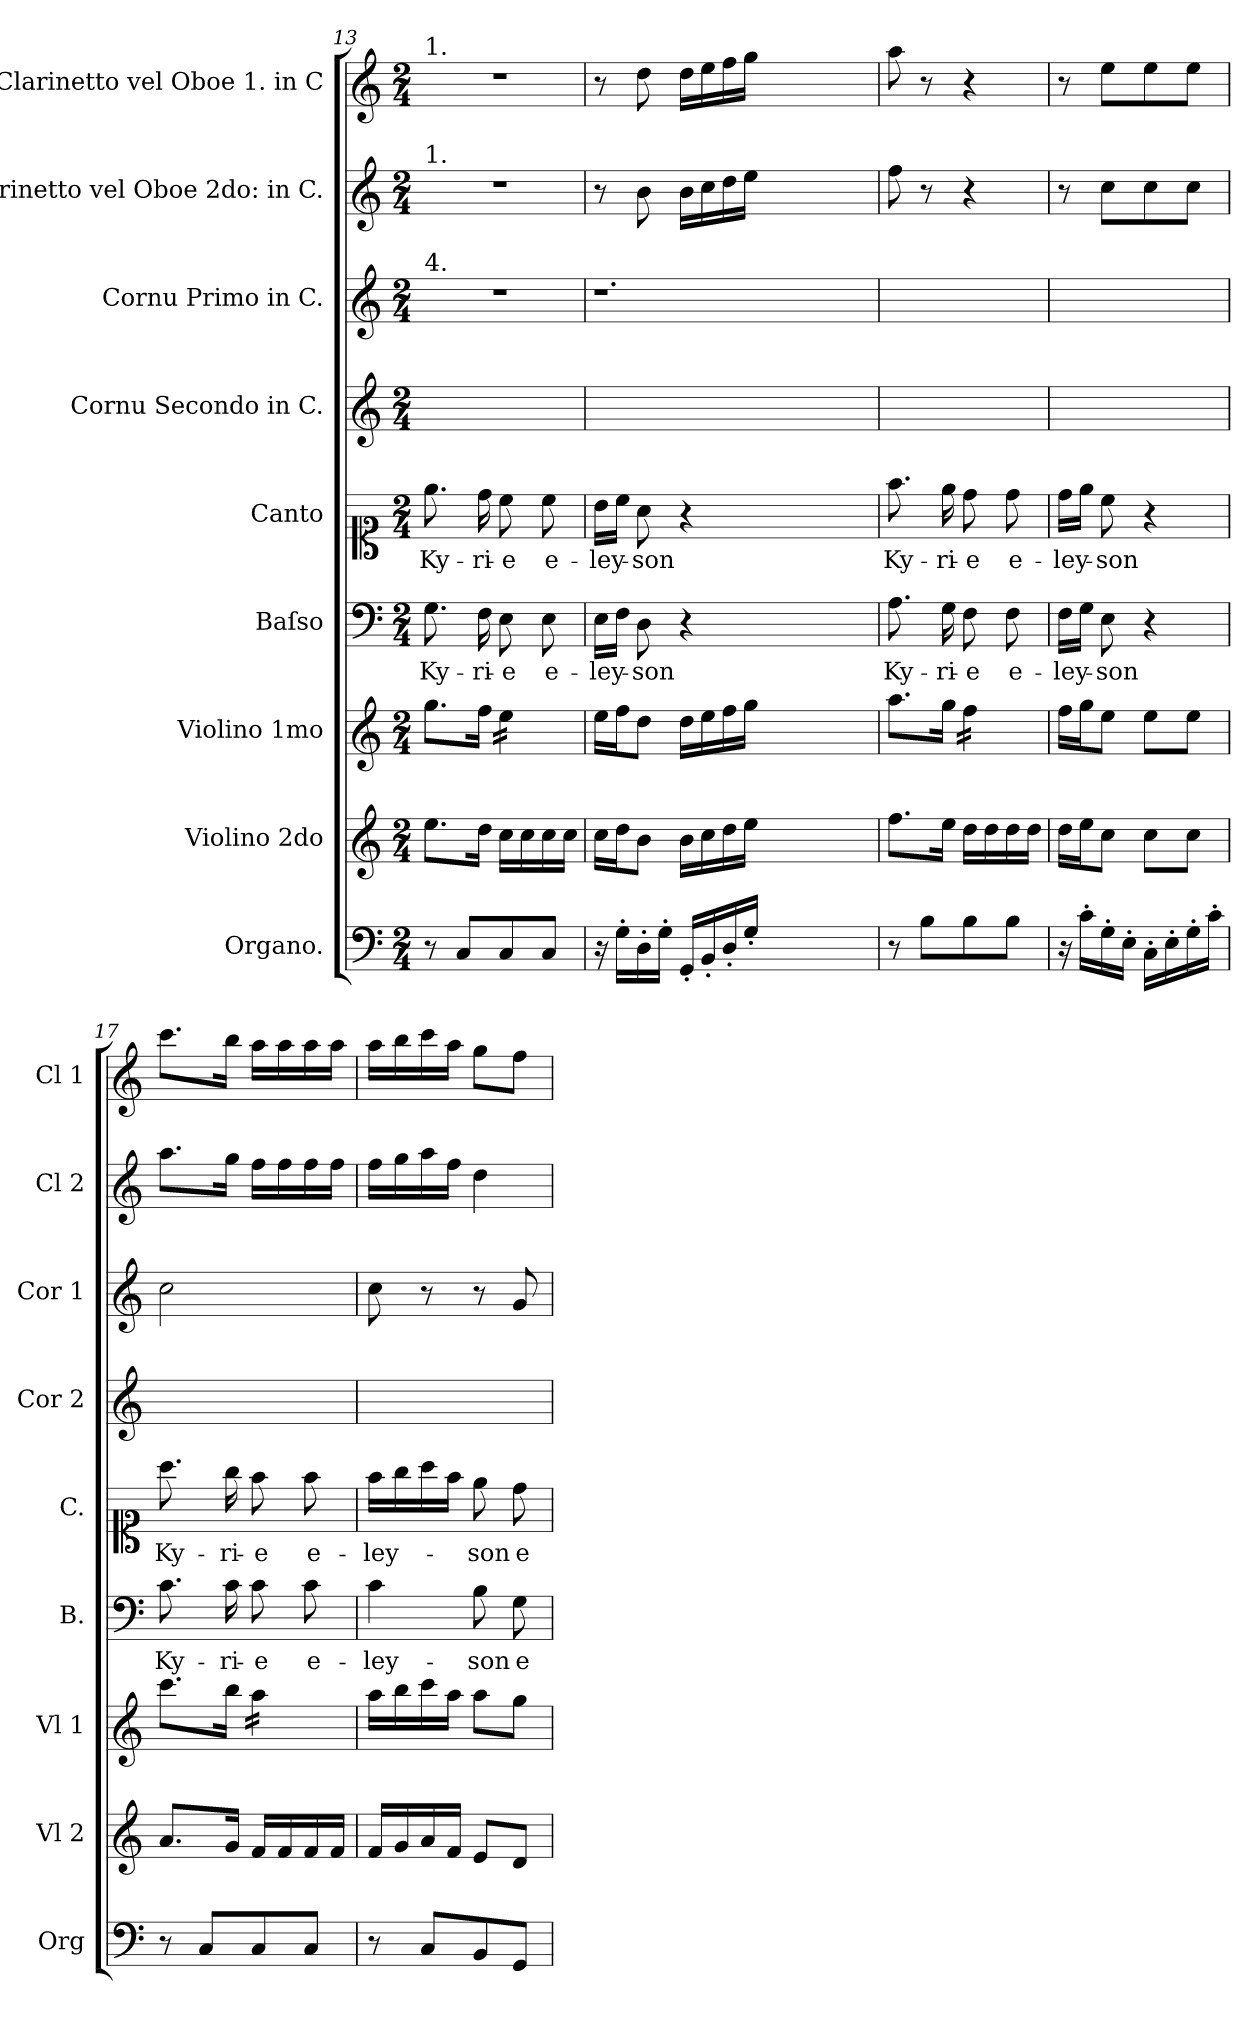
**kern	**kern	**kern	**kern	**text	**kern	**text	**kern	**kern	**kern	**kern
*part9	*part8	*part7	*part6	*part6	*part5	*part5	*part4	*part3	*part2	*part1
*staff9	*staff8	*staff7	*staff6	*staff6	*staff5	*staff5	*staff4	*staff3	*staff2	*staff1
*I"Organo.	*I"Violino 2do	*I"Violino 1mo	*I"Baſso	*	*I"Canto	*	*I"Cornu Secondo in C.	*I"Cornu Primo in C.	*I"Clarinetto vel Oboe 2do: in C.	*I"Clarinetto vel Oboe 1. in C
*I'Org	*I'Vl 2	*I'Vl 1	*I'B.	*	*I'C.	*	*I'Cor 2	*I'Cor 1	*I'Cl 2	*I'Cl 1
*clefF4	*clefG2	*clefG2	*clefF4	*	*clefC1	*	*clefG2	*clefG2	*clefG2	*clefG2
*k[]	*k[]	*k[]	*k[]	*	*k[]	*	*k[]	*k[]	*k[]	*k[]
*C:	*C:	*C:	*C:	*	*C:	*	*C:	*C:	*C:	*C:
*M2/4	*M2/4	*M2/4	*M2/4	*	*M2/4	*	*M2/4	*M2/4	*M2/4	*M2/4
=13	=13	=13	=13	=13	=13	=13	=13	=13	=13	=13
!	!	!	!	!	!	!	!	!	!	!LO:TX:a:t=1.
!	!	!	!	!	!	!	!	!	!LO:TX:a:t=1.	!
!	!	!	!	!	!	!	!	!LO:TX:a:t=4.	!	!
8r	8.ee\L	8.gg\L	8.G\	Ky-	8.ee\	Ky-	2ryy	2r	2r	2r
8C/L	.	.	.	.	.	.	.	.	.	.
.	16dd\Jk	16ff\Jk	16F\	-ri-	16dd\	-ri-	.	.	.	.
*	*	*tremolo	*	*	*	*	*	*	*	*
8C/	16cc\LL	16ee\LL	8E\	-e	8cc\	-e	.	.	.	.
.	16cc\	16ee\	.	.	.	.	.	.	.	.
8C/J	16cc\	16ee\	8E\	e-	8cc\	e-	.	.	.	.
.	16cc\JJ	16ee\JJ	.	.	.	.	.	.	.	.
*	*	*Xtremolo	*	*	*	*	*	*	*	*
=14	=14	=14	=14	=14	=14	=14	=14	=14	=14	=14
16r	16cc\LL	16ee\LL	16E\LL	-ley-	16b\LL	-ley-	2ryy	1.r	8r	8r
16G'\LL	16dd\J	16ff\J	16F\JJ	.	16cc\JJ	.	.	.	.	.
16D'\	8b\J	8dd\J	8D\	-son	8a\	-son	.	.	8b\	8dd\
16G'\JJ	.	.	.	.	.	.	.	.	.	.
16GG'/LL	16b\LL	16dd\LL	4r	.	4r	.	.	.	16b\LL	16dd\LL
16BB'/	16cc\	16ee\	.	.	.	.	.	.	16cc\	16ee\
16D'/	16dd\	16ff\	.	.	.	.	.	.	16dd\	16ff\
16G'/JJ	16ee\JJ	16gg\JJ	.	.	.	.	.	.	16ee\JJ	16gg\JJ
1ryy	1ryy	1ryy	1ryy	.	1ryy	.	1ryy	.	1ryy	1ryy
=15	=15	=15	=15	=15	=15	=15	=15	=15	=15	=15
8r	8.ff\L	8.aa\L	8.A\	Ky-	8.ff\	Ky-	2ryy	2ryy	8ff\	8aa\
8B\L	.	.	.	.	.	.	.	.	8r	8r
.	16ee\Jk	16gg\Jk	16G\	-ri-	16ee\	-ri-	.	.	.	.
*	*	*tremolo	*	*	*	*	*	*	*	*
8B\	16dd\LL	16ff\LL	8F\	-e	8dd\	-e	.	.	4r	4r
.	16dd\	16ff\	.	.	.	.	.	.	.	.
8B\J	16dd\	16ff\	8F\	e-	8dd\	e-	.	.	.	.
.	16dd\JJ	16ff\JJ	.	.	.	.	.	.	.	.
*	*	*Xtremolo	*	*	*	*	*	*	*	*
=16	=16	=16	=16	=16	=16	=16	=16	=16	=16	=16
16r	16dd\LL	16ff\LL	16F\LL	-ley-	16dd\LL	-ley-	2ryy	2ryy	8r	8r
16c'\LL	16ee\J	16gg\J	16G\JJ	.	16ee\JJ	.	.	.	.	.
16G'\	8cc\J	8ee\J	8E\	-son	8cc\	-son	.	.	8cc\L	8ee\L
16E'\JJ	.	.	.	.	.	.	.	.	.	.
16C'\LL	8cc\L	8ee\L	4r	.	4r	.	.	.	8cc\	8ee\
16E'\	.	.	.	.	.	.	.	.	.	.
16G'\	8cc\J	8ee\J	.	.	.	.	.	.	8cc\J	8ee\J
16c'\JJ	.	.	.	.	.	.	.	.	.	.
=17	=17	=17	=17	=17	=17	=17	=17	=17	=17	=17
8r	8.a/L	8.ccc\L	8.c\	Ky-	8.aa\	Ky-	2ryy	2cc\	8.aa\L	8.ccc\L
8C/L	.	.	.	.	.	.	.	.	.	.
.	16g/Jk	16bb\Jk	16c\	-ri-	16gg\	-ri-	.	.	16gg\Jk	16bb\Jk
*	*	*tremolo	*	*	*	*	*	*	*	*
8C/	16f/LL	16aa\LL	8c\	-e	8ff\	-e	.	.	16ff\LL	16aa\LL
.	16f/	16aa\	.	.	.	.	.	.	16ff\	16aa\
8C/J	16f/	16aa\	8c\	e-	8ff\	e-	.	.	16ff\	16aa\
.	16f/JJ	16aa\JJ	.	.	.	.	.	.	16ff\JJ	16aa\JJ
*	*	*Xtremolo	*	*	*	*	*	*	*	*
=18	=18	=18	=18	=18	=18	=18	=18	=18	=18	=18
8r	16f/LL	16aa\LL	4c\	-ley-	16ff\LL	-ley-	2ryy	8cc\	16ff\LL	16aa\LL
.	16g/	16bb\	.	.	16gg\	.	.	.	16gg\	16bb\
8C/L	16a/	16ccc\	.	.	16aa\	.	.	8r	16aa\	16ccc\
.	16f/JJ	16aa\JJ	.	.	16ff\JJ	.	.	.	16ff\JJ	16aa\JJ
8BB/	8e/L	8aa\L	8B\	-son	8ee\	-son	.	8r	4dd\	8gg\L
8GG/J	8d/J	8gg\J	8G\	e-	8dd\	e-	.	8g/	.	8ff\J
=	=	=	=	=	=	=	=	=	=	=
*-	*-	*-	*-	*-	*-	*-	*-	*-	*-	*-
